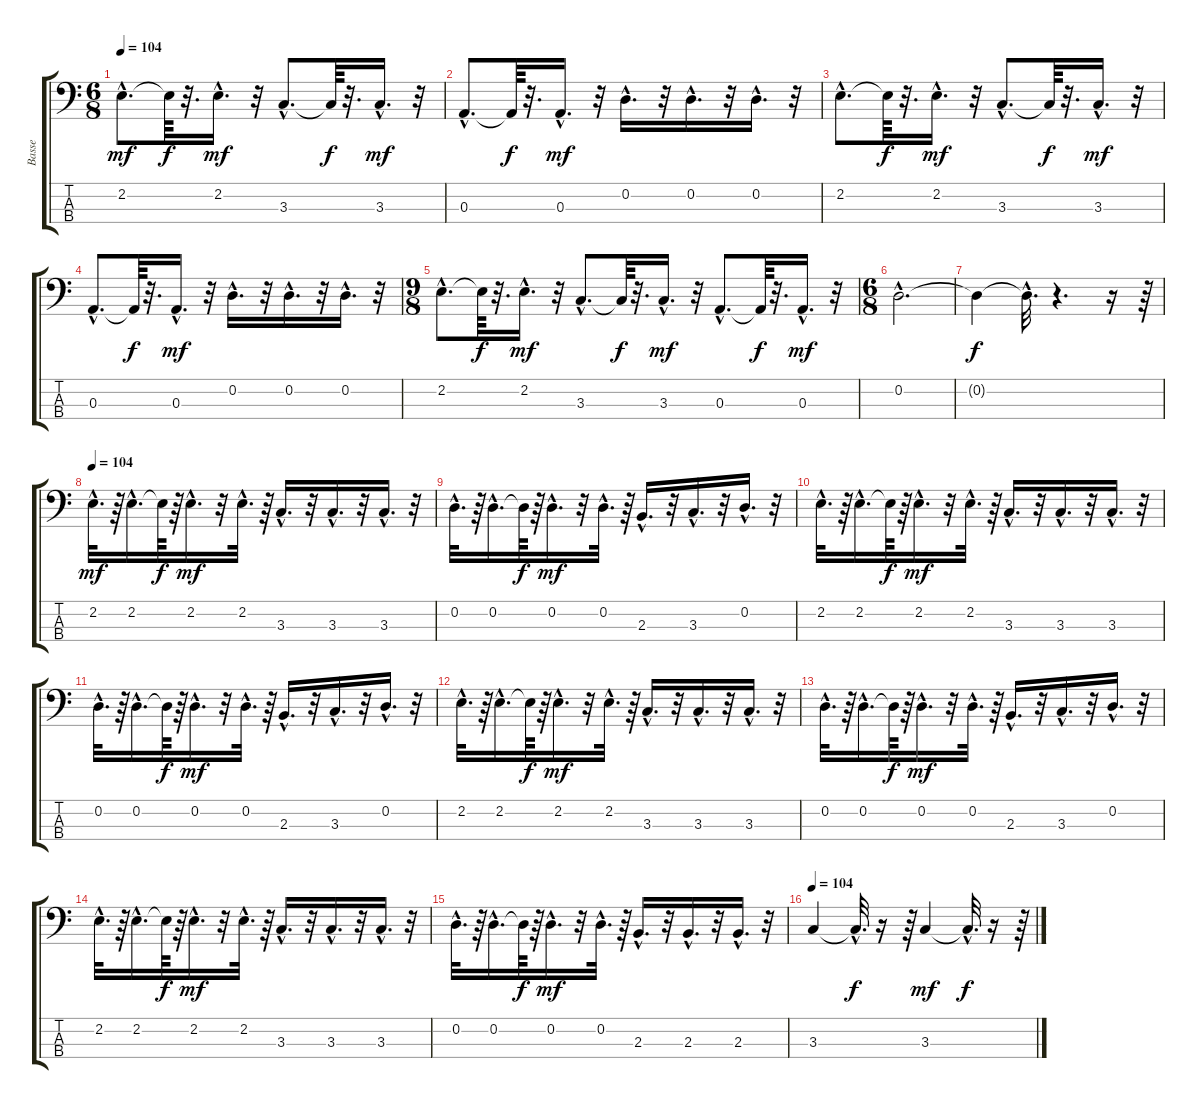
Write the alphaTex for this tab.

\track ("Basse" "Basse") {instrument acousticbass}
\staff {score tabs}
\tuning (G2 D2 A1 E1) {hide}
\ts (6 8)
\tempo 104
\clef f4
\ks c
2.2{hac}.8{d dy mf} 2.2{t}.64{dy f} r.32{d} 2.2{hac}.16{d dy mf} r.32 3.3{hac}.8{d} 3.3{t}.64{dy f} r.32{d} 3.3{hac}.16{d dy mf} r.32 |
0.3{hac}.8{d} 0.3{t}.64{dy f} r.32{d} 0.3{hac}.16{d dy mf} r.32 0.2{hac}.16{d} r.32 0.2{hac}.16{d} r.32 0.2{hac}.16{d} r.32 |
2.2{hac}.8{d} 2.2{t}.64{dy f} r.32{d} 2.2{hac}.16{d dy mf} r.32 3.3{hac}.8{d} 3.3{t}.64{dy f} r.32{d} 3.3{hac}.16{d dy mf} r.32 |
0.3{hac}.8{d} 0.3{t}.64{dy f} r.32{d} 0.3{hac}.16{d dy mf} r.32 0.2{hac}.16{d} r.32 0.2{hac}.16{d} r.32 0.2{hac}.16{d} r.32 |
\ts (9 8)
2.2{hac}.8{d} 2.2{t}.64{dy f} r.32{d} 2.2{hac}.16{d dy mf} r.32 3.3{hac}.8{d} 3.3{t}.64{dy f} r.32{d} 3.3{hac}.16{d dy mf} r.32 0.3{hac}.8{d} 0.3{t}.64{dy f} r.32{d} 0.3{hac}.16{d dy mf} r.32 |
\ts (6 8)
0.2{hac}.2{d} |
0.2{t}.4{dy f} 0.2{hac t}.32{d} r.4{d} r.16 r.64 |
\tempo 104
2.2{hac}.32{d dy mf} r.64 2.2{hac}.16{d} 2.2{t}.64{dy f} r.64 2.2{hac}.16{d dy mf} r.32 2.2{hac}.32{d} r.64 3.3{hac}.16{d} r.32 3.3{hac}.16{d} r.32 3.3{hac}.16{d} r.32 |
0.2{hac}.32{d} r.64 0.2{hac}.16{d} 0.2{t}.64{dy f} r.64 0.2{hac}.16{d dy mf} r.32 0.2{hac}.32{d} r.64 2.3{hac}.16{d} r.32 3.3{hac}.16{d} r.32 0.2{hac}.16{d} r.32 |
2.2{hac}.32{d} r.64 2.2{hac}.16{d} 2.2{t}.64{dy f} r.64 2.2{hac}.16{d dy mf} r.32 2.2{hac}.32{d} r.64 3.3{hac}.16{d} r.32 3.3{hac}.16{d} r.32 3.3{hac}.16{d} r.32 |
0.2{hac}.32{d} r.64 0.2{hac}.16{d} 0.2{t}.64{dy f} r.64 0.2{hac}.16{d dy mf} r.32 0.2{hac}.32{d} r.64 2.3{hac}.16{d} r.32 3.3{hac}.16{d} r.32 0.2{hac}.16{d} r.32 |
2.2{hac}.32{d} r.64 2.2{hac}.16{d} 2.2{t}.64{dy f} r.64 2.2{hac}.16{d dy mf} r.32 2.2{hac}.32{d} r.64 3.3{hac}.16{d} r.32 3.3{hac}.16{d} r.32 3.3{hac}.16{d} r.32 |
0.2{hac}.32{d} r.64 0.2{hac}.16{d} 0.2{t}.64{dy f} r.64 0.2{hac}.16{d dy mf} r.32 0.2{hac}.32{d} r.64 2.3{hac}.16{d} r.32 3.3{hac}.16{d} r.32 0.2{hac}.16{d} r.32 |
2.2{hac}.32{d} r.64 2.2{hac}.16{d} 2.2{t}.64{dy f} r.64 2.2{hac}.16{d dy mf} r.32 2.2{hac}.32{d} r.64 3.3{hac}.16{d} r.32 3.3{hac}.16{d} r.32 3.3{hac}.16{d} r.32 |
0.2{hac}.32{d} r.64 0.2{hac}.16{d} 0.2{t}.64{dy f} r.64 0.2{hac}.16{d dy mf} r.32 0.2{hac}.32{d} r.64 2.3{hac}.16{d} r.32 2.3{hac}.16{d} r.32 2.3{hac}.16{d} r.32 |
\tempo 104
3.3.4 3.3{hac t}.32{d dy f} r.16 r.64 3.3.4{dy mf} 3.3{hac t}.32{d dy f} r.16 r.64
